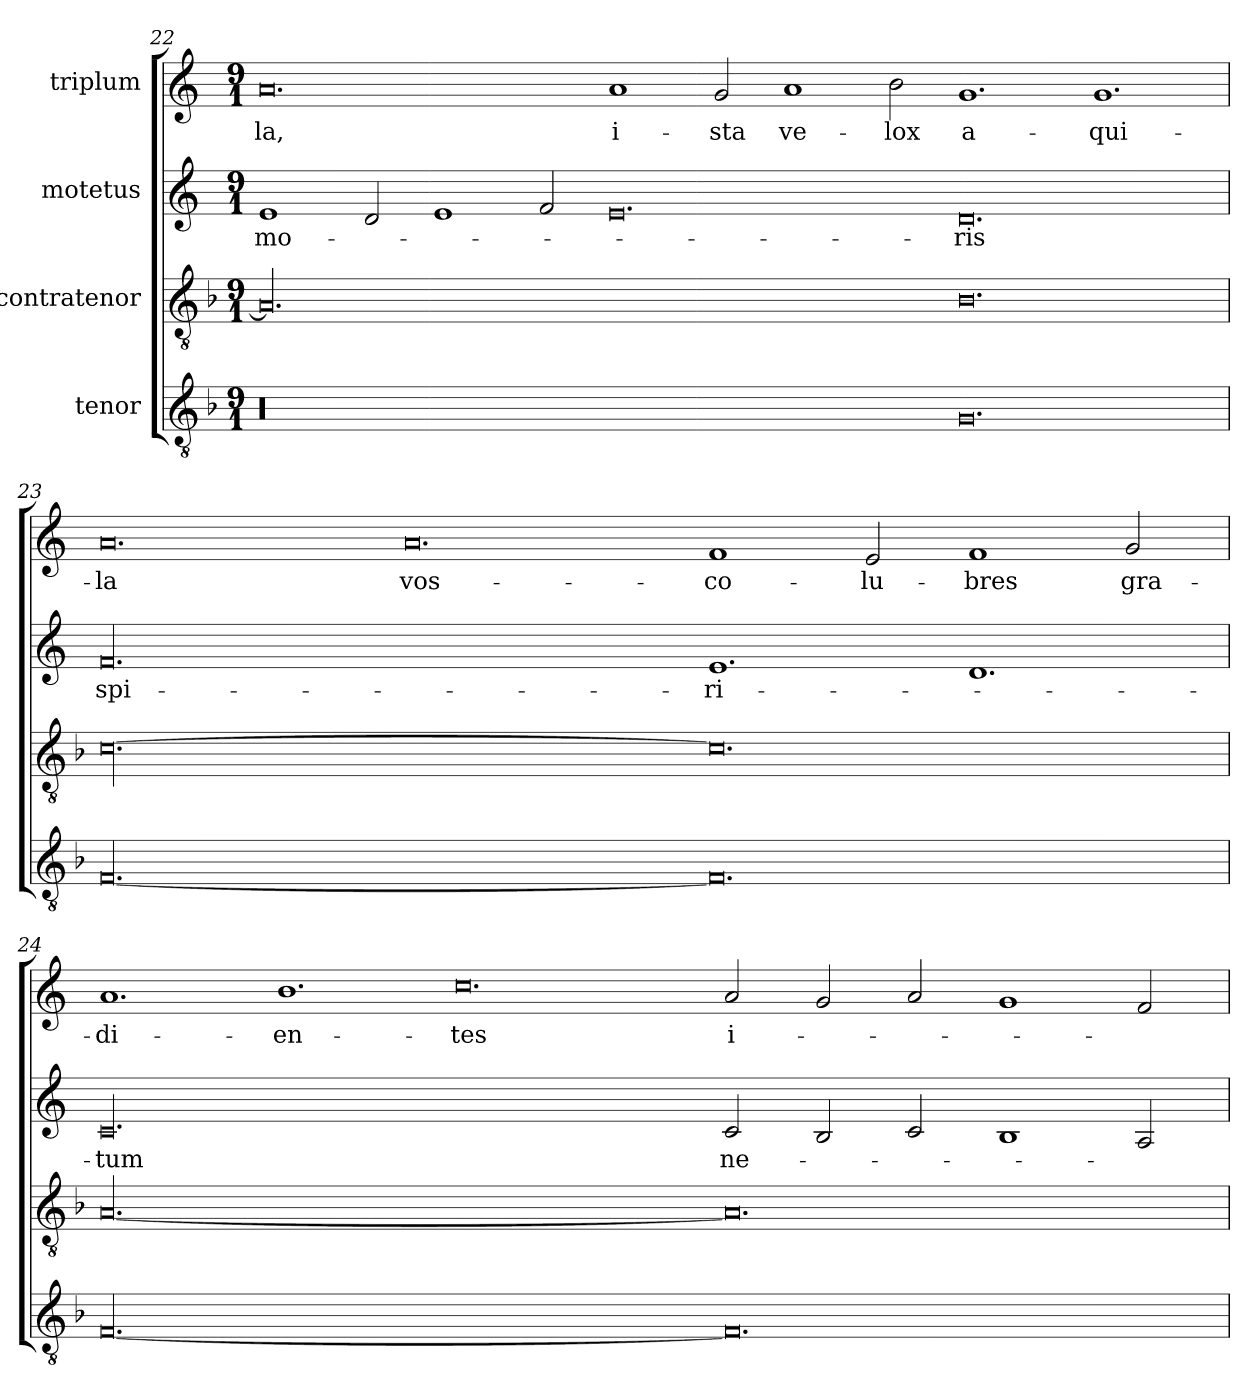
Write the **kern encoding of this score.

**kern	**kern	**kern	**text	**kern	**text
*part4	*part3	*part2	*part2	*part1	*part1
*staff4	*staff3	*staff2	*staff2	*staff1	*staff1
*I"tenor	*I"contratenor	*I"motetus	*	*I"triplum	*
*clefGv2	*clefGv2	*clefG2	*	*clefG2	*
*k[b-]	*k[b-]	*k[]	*	*k[]	*
*F:	*F:	*C:	*	*C:	*
*M9/1	*M9/1	*M9/1	*	*M9/1	*
=22	=22	=22	=22	=22	=22
00.r	00.A/]	1e/	-mo-	0.a/	-la,
.	.	2d/	.	.	.
.	.	1e/	.	.	.
.	.	2f/	.	.	.
.	.	0.e/	.	1a/	i-
.	.	.	.	2g/	-sta
.	.	.	.	1a/	ve-
.	.	.	.	2b\	-lox
0.G/	0.B-\	0.d/	-ris	1.g/	a-
.	.	.	.	1.g/	-qui-
=23	=23	=23	=23	=23	=23
[00.F/	[00.c\	00.f/	spi-	0.a/	-la
.	.	.	.	0.a/	vos-
0.F/]	0.c\]	1.e/	-ri-	1f/	co-
.	.	.	.	2e/	-lu-
.	.	1.d/	.	1f/	-bres
.	.	.	.	2g/	gra-
=24	=24	=24	=24	=24	=24
[00.F/	[00.A/	00.c/	-tum	1.a/	-di-
.	.	.	.	1.b\	-en-
.	.	.	.	0.cc\	-tes
0.F/]	0.A/]	2c/	ne-	2a/	i-
.	.	2B/	.	2g/	.
.	.	2c/	.	2a/	.
.	.	1B/	.	1g/	.
.	.	2A/	.	2f/	.
=	=	=	=	=	=
*-	*-	*-	*-	*-	*-
